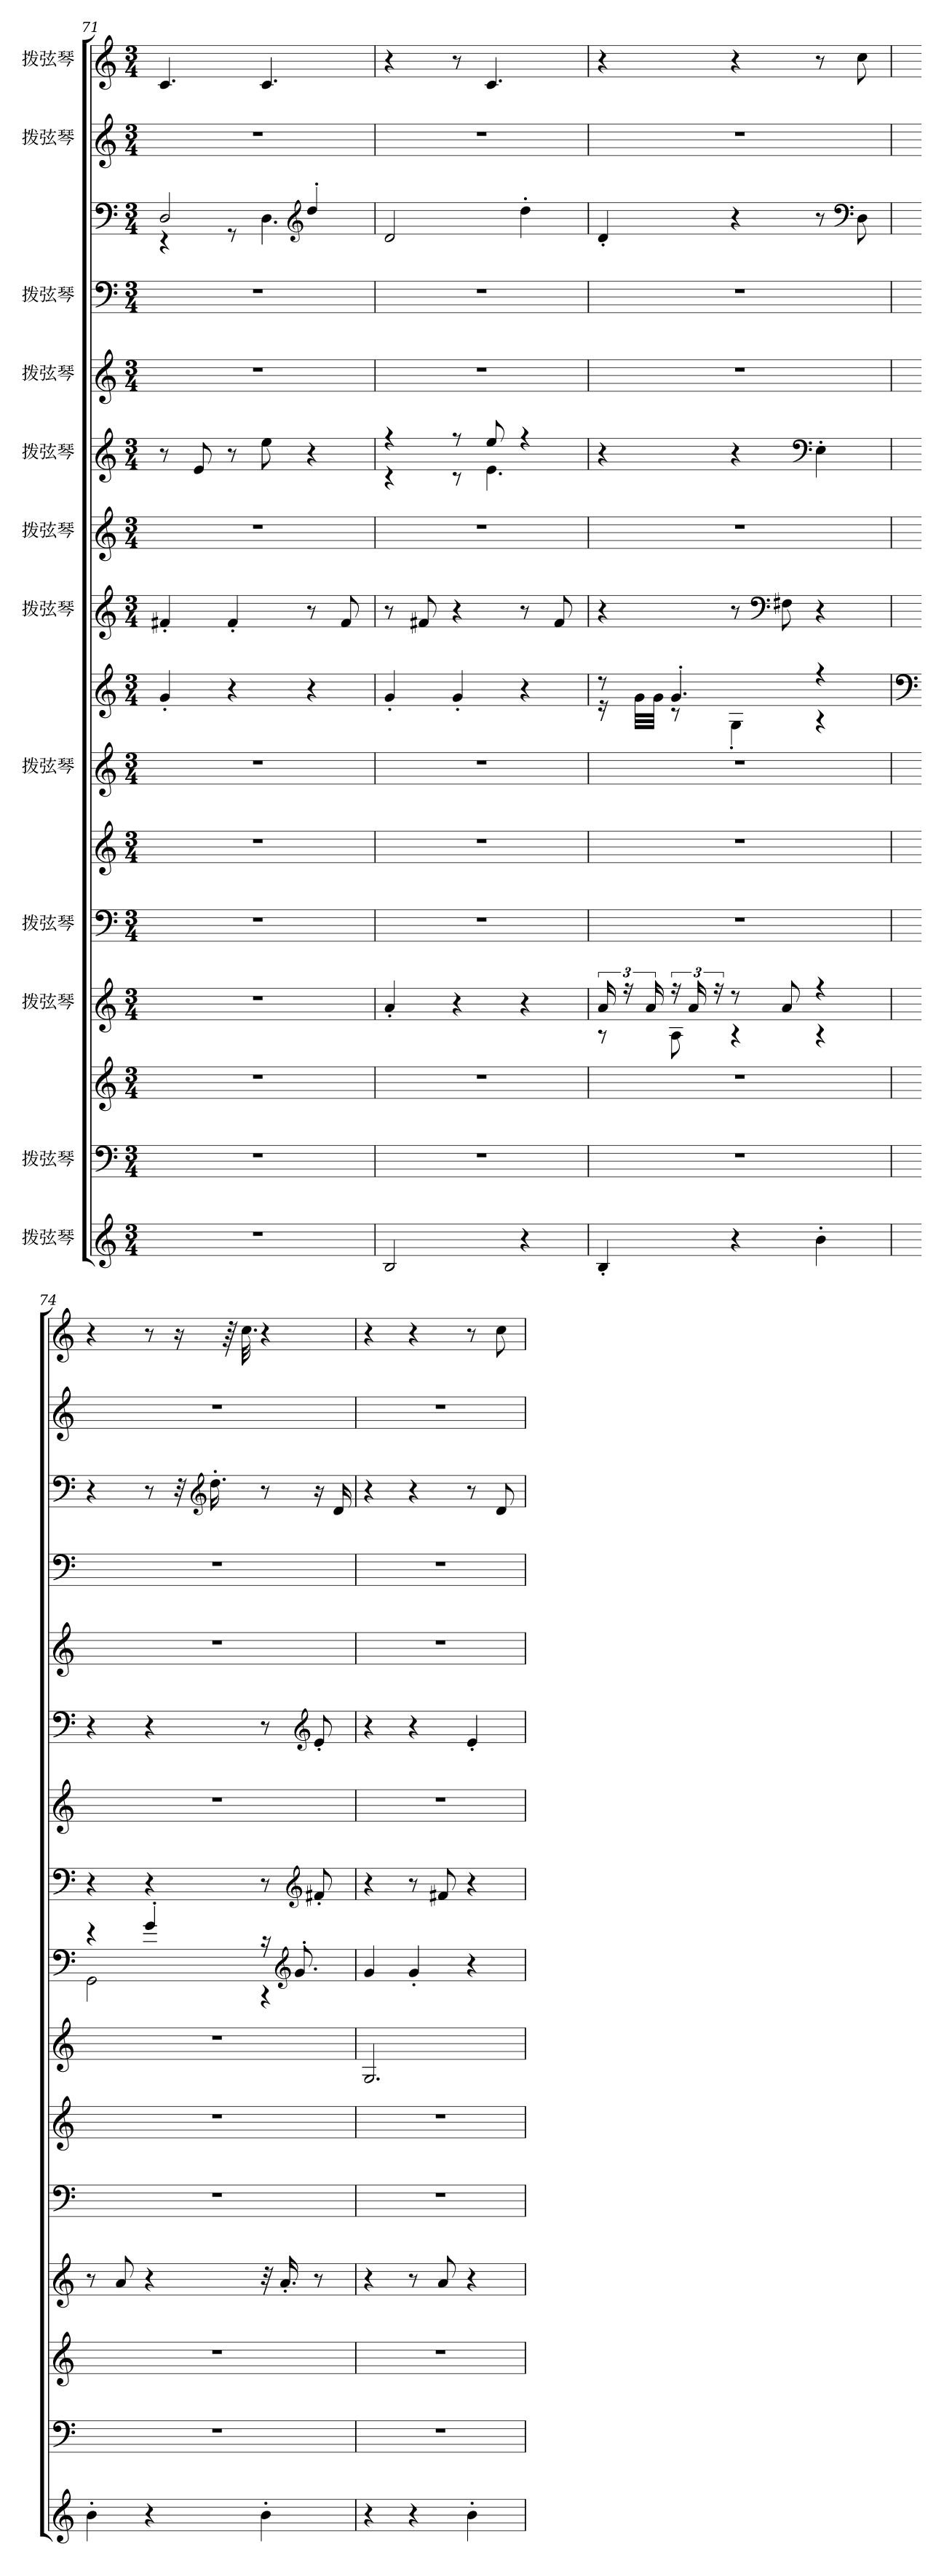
**kern	**kern	**kern	**kern	**kern	**kern	**kern	**kern	**kern	**kern	**kern	**kern	**kern	**kern	**kern	**kern
*part12	*part11	*part11	*part10	*part9	*part9	*part8	*part8	*part7	*part6	*part5	*part4	*part3	*part3	*part2	*part1
*staff16	*staff15	*staff14	*staff13	*staff12	*staff11	*staff10	*staff9	*staff8	*staff7	*staff6	*staff5	*staff4	*staff3	*staff2	*staff1
*I"拨弦琴	*I"拨弦琴	*	*I"拨弦琴	*I"拨弦琴	*	*I"拨弦琴	*	*I"拨弦琴	*I"拨弦琴	*I"拨弦琴	*I"拨弦琴	*I"拨弦琴	*	*I"拨弦琴	*I"拨弦琴
!!LO:PB:g=z
*clefG2	*clefF4	*clefG2	*clefG2	*clefF4	*clefG2	*clefG2	*clefG2	*clefG2	*clefG2	*clefG2	*clefG2	*clefF4	*clefF4	*clefG2	*clefG2
*k[]	*k[]	*k[]	*k[]	*k[]	*k[]	*k[]	*k[]	*k[]	*k[]	*k[]	*k[]	*k[]	*k[]	*k[]	*k[]
*M3/4	*M3/4	*M3/4	*M3/4	*M3/4	*M3/4	*M3/4	*M3/4	*M3/4	*M3/4	*M3/4	*M3/4	*M3/4	*M3/4	*M3/4	*M3/4
=71	=71	=71	=71	=71	=71	=71	=71	=71	=71	=71	=71	=71	=71	=71	=71
*	*	*	*	*	*	*	*	*	*	*	*	*	*^	*	*
2.r	2.r	2.r	2.r	2.r	2.r	2.r	4g'/	4f#X'/	2.r	8r	2.r	2.r	2D/	4r	2.r	4.c/
.	.	.	.	.	.	.	.	.	.	8e/	.	.	.	.	.	.
.	.	.	.	.	.	.	4r	4f#'/	.	8r	.	.	.	8r	.	.
.	.	.	.	.	.	.	.	.	.	8ee\	.	.	.	4.D\	.	4.c/
*	*	*	*	*	*	*	*	*	*	*	*	*	*clefG2	*	*	*
.	.	.	.	.	.	.	4r	8r	.	4r	.	.	4dd'/	.	.	.
.	.	.	.	.	.	.	.	8f#/	.	.	.	.	.	.	.	.
*	*	*	*	*	*	*	*	*	*	*	*	*	*v	*v	*	*
=72	=72	=72	=72	=72	=72	=72	=72	=72	=72	=72	=72	=72	=72	=72	=72
*	*	*	*	*	*	*	*	*	*	*^	*	*	*	*	*
2B/	2.r	2.r	4a'/	2.r	2.r	2.r	4g'/	8r	2.r	4r	4r	2.r	2.r	2d/	2.r	4r
.	.	.	.	.	.	.	.	8f#X/	.	.	.	.	.	.	.	.
.	.	.	4r	.	.	.	4g'/	4r	.	8r	8r	.	.	.	.	8r
.	.	.	.	.	.	.	.	.	.	8ee/	4.e\	.	.	.	.	4.c/
4r	.	.	4r	.	.	.	4r	8r	.	4r	.	.	.	4dd'\	.	.
.	.	.	.	.	.	.	.	8f#/	.	.	.	.	.	.	.	.
*	*	*	*	*	*	*	*	*	*	*v	*v	*	*	*	*	*
=73	=73	=73	=73	=73	=73	=73	=73	=73	=73	=73	=73	=73	=73	=73	=73
*	*	*	*^	*	*	*	*^	*	*	*	*	*	*	*	*
4B'/	2.r	2.r	24a/	8r	2.r	2.r	2.r	8r	16r	4r	2.r	4r	2.r	2.r	4d'/	2.r	4r
.	.	.	24r	.	.	.	.	.	.	.	.	.	.	.	.	.	.
.	.	.	.	.	.	.	.	.	32g\LLL	.	.	.	.	.	.	.	.
.	.	.	24a/	.	.	.	.	.	.	.	.	.	.	.	.	.	.
.	.	.	.	.	.	.	.	.	32g\JJJ	.	.	.	.	.	.	.	.
.	.	.	24r	8A\	.	.	.	4.g'/	8r	.	.	.	.	.	.	.	.
.	.	.	24a/	.	.	.	.	.	.	.	.	.	.	.	.	.	.
.	.	.	24r	.	.	.	.	.	.	.	.	.	.	.	.	.	.
4r	.	.	8r	4r	.	.	.	.	4G'\	8r	.	4r	.	.	4r	.	4r
*	*	*	*	*	*	*	*	*	*	*clefF4	*	*	*	*	*	*	*
.	.	.	8a/	.	.	.	.	.	.	8F#X\	.	.	.	.	.	.	.
*	*	*	*	*	*	*	*	*	*	*	*	*clefF4	*	*	*	*	*
4b'\	.	.	4r	4r	.	.	.	4r	4r	4r	.	4E'\	.	.	8r	.	8r
*	*	*	*	*	*	*	*	*	*	*	*	*	*	*	*clefF4	*	*
.	.	.	.	.	.	.	.	.	.	.	.	.	.	.	8D\	.	8cc\
*	*	*	*v	*v	*	*	*	*	*	*	*	*	*	*	*	*	*
!!LO:PB:g=z
=74	=74	=74	=74	=74	=74	=74	=74	=74	=74	=74	=74	=74	=74	=74	=74	=74
*	*	*	*	*	*	*	*clefF4	*	*	*	*	*	*	*	*	*
4b'\	2.r	2.r	8r	2.r	2.r	2.r	4r	2GG\	4r	2.r	4r	2.r	2.r	4r	2.r	4r
.	.	.	8a/	.	.	.	.	.	.	.	.	.	.	.	.	.
4r	.	.	4r	.	.	.	4g'/	.	4r	.	4r	.	.	8r	.	8r
.	.	.	.	.	.	.	.	.	.	.	.	.	.	32r	.	16r
*	*	*	*	*	*	*	*	*	*	*	*	*	*	*clefG2	*	*
.	.	.	.	.	.	.	.	.	.	.	.	.	.	16.dd'\	.	.
.	.	.	.	.	.	.	.	.	.	.	.	.	.	.	.	64r
.	.	.	.	.	.	.	.	.	.	.	.	.	.	.	.	32.cc\
4b'\	.	.	32r	.	.	.	16r	4r	8r	.	8r	.	.	8r	.	4r
.	.	.	16.a'/	.	.	.	.	.	.	.	.	.	.	.	.	.
*	*	*	*	*	*	*	*clefG2	*	*	*	*	*	*	*	*	*
.	.	.	.	.	.	.	8.g'/	.	.	.	.	.	.	.	.	.
*	*	*	*	*	*	*	*	*	*clefG2	*	*clefG2	*	*	*	*	*
.	.	.	8r	.	.	.	.	.	8f#X'/	.	8e'/	.	.	16r	.	.
.	.	.	.	.	.	.	.	.	.	.	.	.	.	16d/	.	.
*	*	*	*	*	*	*	*v	*v	*	*	*	*	*	*	*	*
=75	=75	=75	=75	=75	=75	=75	=75	=75	=75	=75	=75	=75	=75	=75	=75
4r	2.r	2.r	4r	2.r	2.r	2.G/	4g/	4r	2.r	4r	2.r	2.r	4r	2.r	4r
4r	.	.	8r	.	.	.	4g'/	8r	.	4r	.	.	4r	.	4r
.	.	.	8a/	.	.	.	.	8f#X/	.	.	.	.	.	.	.
4b'\	.	.	4r	.	.	.	4r	4r	.	4e'/	.	.	8r	.	8r
.	.	.	.	.	.	.	.	.	.	.	.	.	8d/	.	8cc\
=	=	=	=	=	=	=	=	=	=	=	=	=	=	=	=
*-	*-	*-	*-	*-	*-	*-	*-	*-	*-	*-	*-	*-	*-	*-	*-
